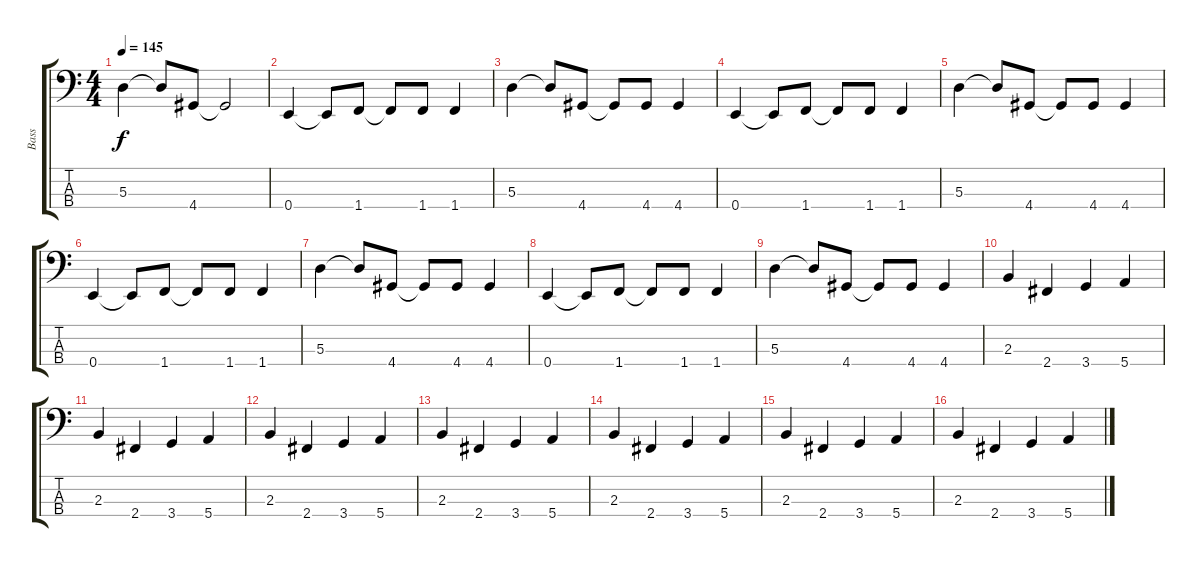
\track ("Bass" "Bass") {instrument electricbasspick}
\staff {score tabs}
\tuning (G2 D2 A1 E1) {hide}
\ts (4 4)
\tempo 145
\clef f4
\ks c
5.3.4{dy f} 5.3{t}.8 4.4.8 4.4{t}.2 |
0.4.4 0.4{t}.8 1.4.8 1.4{t}.8 1.4.8 1.4.4 |
5.3.4 5.3{t}.8 4.4.8 4.4{t}.8 4.4.8 4.4.4 |
0.4.4 0.4{t}.8 1.4.8 1.4{t}.8 1.4.8 1.4.4 |
5.3.4 5.3{t}.8 4.4.8 4.4{t}.8 4.4.8 4.4.4 |
0.4.4 0.4{t}.8 1.4.8 1.4{t}.8 1.4.8 1.4.4 |
5.3.4 5.3{t}.8 4.4.8 4.4{t}.8 4.4.8 4.4.4 |
0.4.4 0.4{t}.8 1.4.8 1.4{t}.8 1.4.8 1.4.4 |
5.3.4 5.3{t}.8 4.4.8 4.4{t}.8 4.4.8 4.4.4 |
2.3.4 2.4.4 3.4.4 5.4.4 |
2.3.4 2.4.4 3.4.4 5.4.4 |
2.3.4 2.4.4 3.4.4 5.4.4 |
2.3.4 2.4.4 3.4.4 5.4.4 |
2.3.4 2.4.4 3.4.4 5.4.4 |
2.3.4 2.4.4 3.4.4 5.4.4 |
2.3.4 2.4.4 3.4.4 5.4.4
